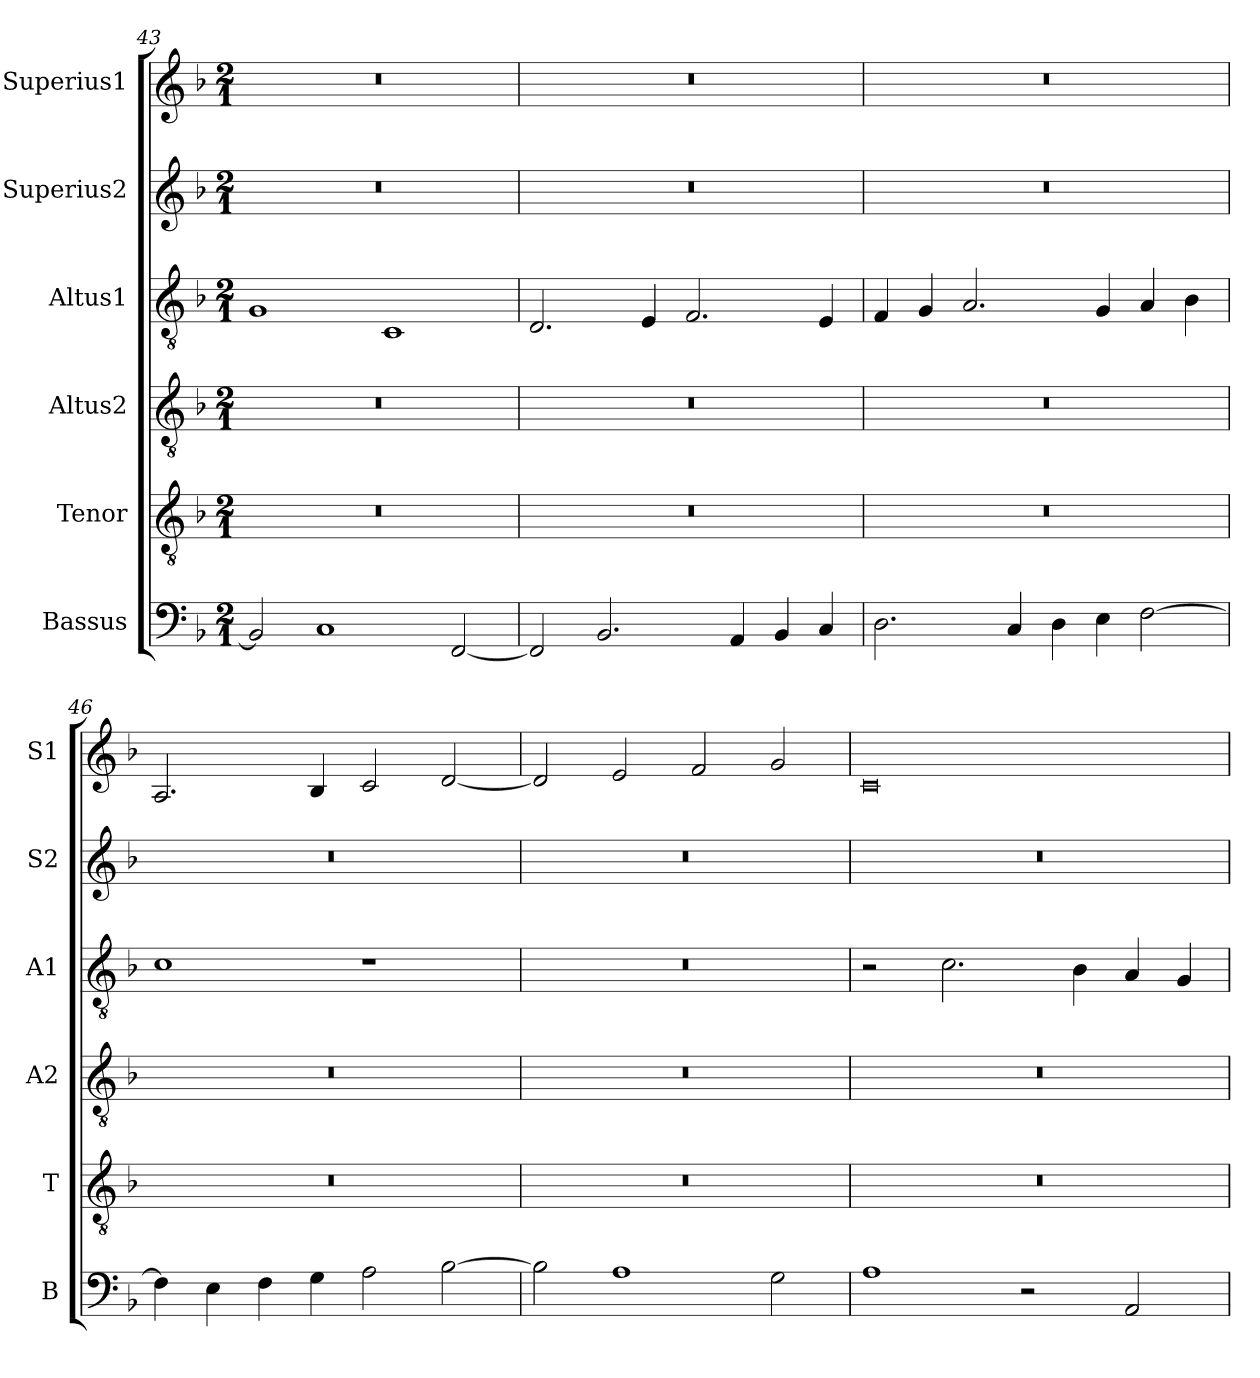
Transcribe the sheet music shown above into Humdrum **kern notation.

**kern	**kern	**kern	**kern	**kern	**kern
*part6	*part5	*part4	*part3	*part2	*part1
*staff6	*staff5	*staff4	*staff3	*staff2	*staff1
*I"Bassus	*I"Tenor	*I"Altus2	*I"Altus1	*I"Superius2	*I"Superius1
*I'B	*I'T	*I'A2	*I'A1	*I'S2	*I'S1
*clefF4	*clefGv2	*clefGv2	*clefGv2	*clefG2	*clefG2
*k[b-]	*k[b-]	*k[b-]	*k[b-]	*k[b-]	*k[b-]
*M2/1	*M2/1	*M2/1	*M2/1	*M2/1	*M2/1
=43	=43	=43	=43	=43	=43
2BB-/]	0r	0r	1G	0r	0r
1C	.	.	.	.	.
.	.	.	1C	.	.
[2FF/	.	.	.	.	.
=44	=44	=44	=44	=44	=44
2FF/]	0r	0r	2.D/	0r	0r
2.BB-/	.	.	.	.	.
.	.	.	4E/	.	.
.	.	.	2.F/	.	.
4AA/	.	.	.	.	.
4BB-/	.	.	.	.	.
4C/	.	.	4E/	.	.
=45	=45	=45	=45	=45	=45
2.D\	0r	0r	4F/	0r	0r
.	.	.	4G/	.	.
.	.	.	2.A/	.	.
4C/	.	.	.	.	.
4D\	.	.	.	.	.
4E\	.	.	4G/	.	.
[2F\	.	.	4A/	.	.
.	.	.	4B-\	.	.
=46	=46	=46	=46	=46	=46
4F\]	0r	0r	1c	0r	2.A/
4E\	.	.	.	.	.
4F\	.	.	.	.	.
4G\	.	.	.	.	4B-/
2A\	.	.	1r	.	2c/
[2B-\	.	.	.	.	[2d/
=47	=47	=47	=47	=47	=47
2B-\]	0r	0r	0r	0r	2d/]
1A	.	.	.	.	2e/
.	.	.	.	.	2f/
2G\	.	.	.	.	2g/
=48	=48	=48	=48	=48	=48
1A	0r	0r	2r	0r	0c
.	.	.	2.c\	.	.
2r	.	.	.	.	.
.	.	.	4B-\	.	.
2AA/	.	.	4A/	.	.
.	.	.	4G/	.	.
=	=	=	=	=	=
*-	*-	*-	*-	*-	*-
